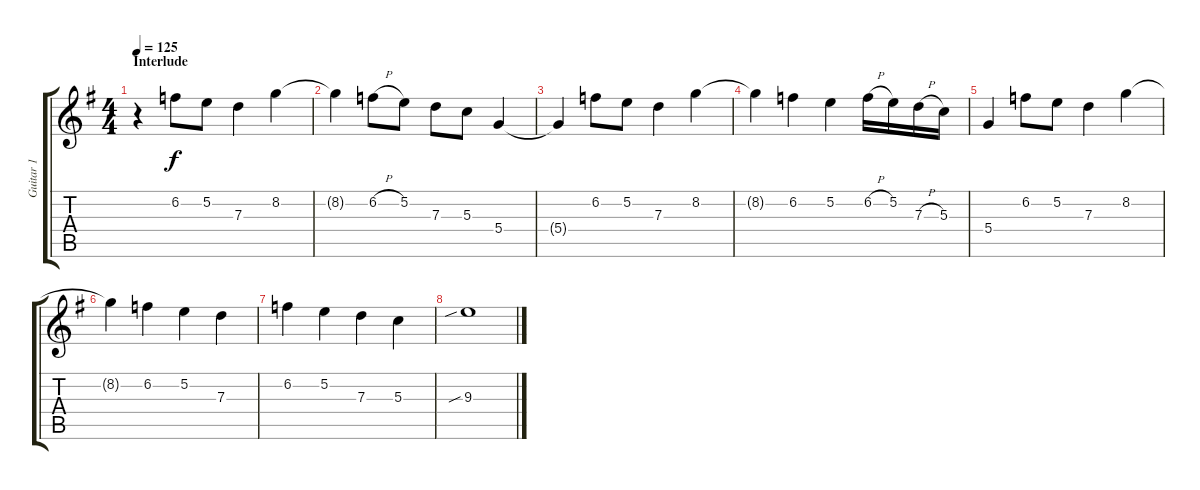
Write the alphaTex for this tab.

\track ("Guitar 1" "Guitar 1") {instrument overdrivenguitar}
\staff {score tabs}
\tuning (E4 B3 G3 D3 A2 E2) {hide}
\ts (4 4)
\section ("" "Interlude")
\tempo 125
\clef g2
\ks eminor
r.4{dy f} 6.2.8 5.2.8 7.3.4 8.2.4 |
8.2{t}.4 6.2{h}.8 5.2.8 7.3.8 5.3.8 5.4.4 |
5.4{t}.4 6.2.8 5.2.8 7.3.4 8.2.4 |
8.2{t}.4 6.2.4 5.2.4 6.2{h}.16 5.2.16 7.3{h}.16 5.3.16 |
5.4.4 6.2.8 5.2.8 7.3.4 8.2.4 |
8.2{t}.4 6.2.4 5.2.4 7.3.4 |
6.2.4 5.2.4 7.3.4 5.3.4 |
9.3{sib}.1
